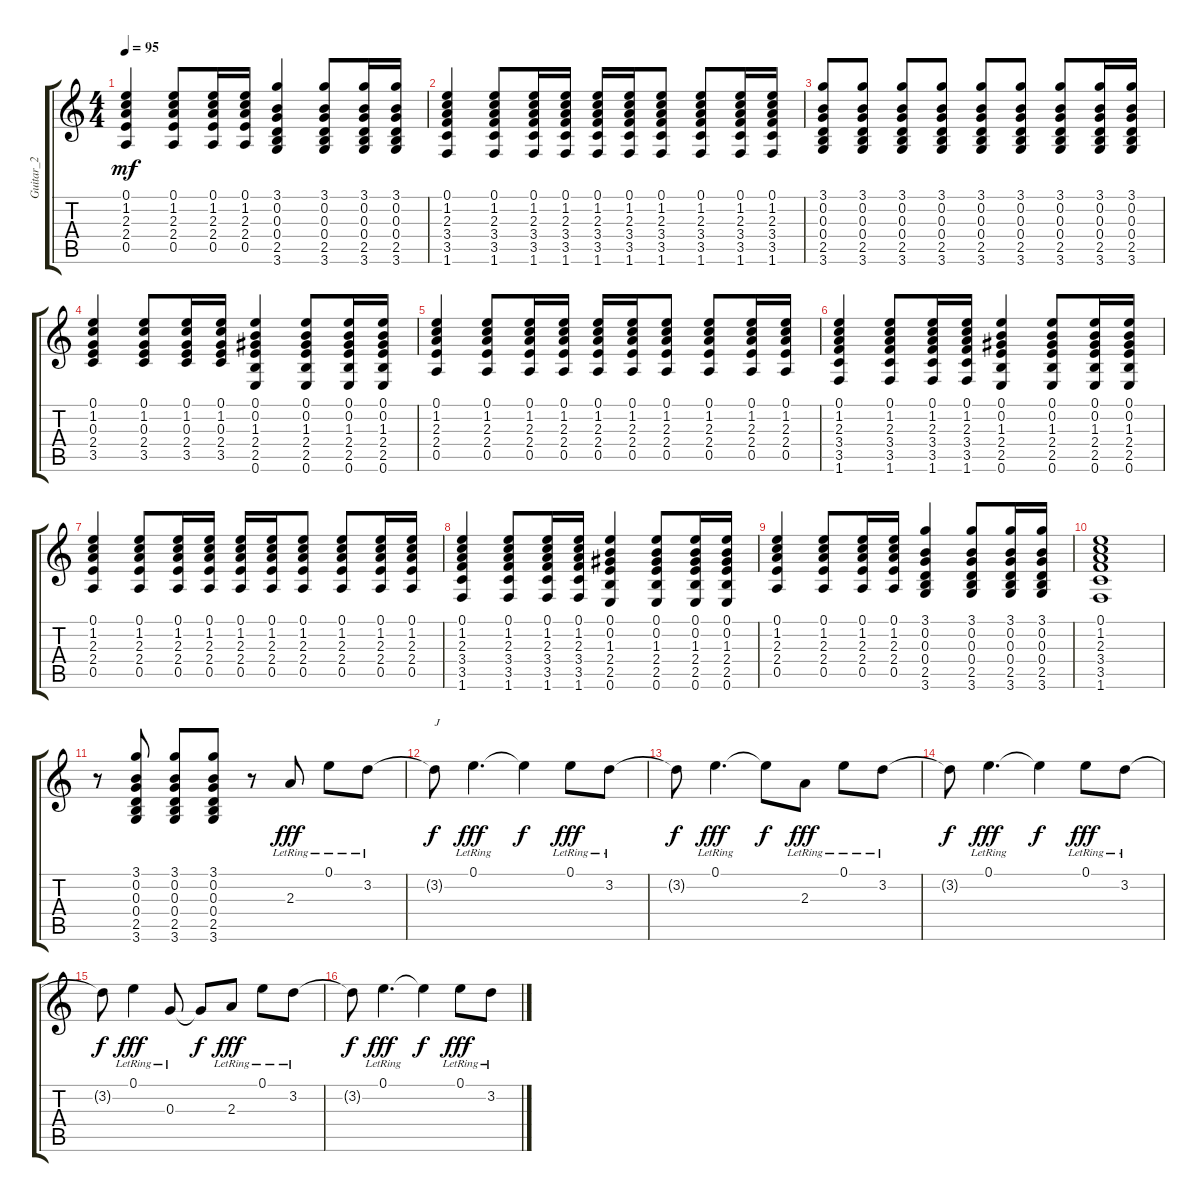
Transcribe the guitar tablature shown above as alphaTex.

\track ("Guitar_2" "Guitar_2") {instrument acousticguitarsteel}
\staff {score tabs}
\tuning (E4 B3 G3 D3 A2 E2) {hide}
\ts (4 4)
\tempo 95
\clef g2
\ks c
(0.1 1.2 2.3 2.4 0.5).4{dy mf} (0.1 1.2 2.3 2.4 0.5).8 (0.1 1.2 2.3 2.4 0.5).16 (0.1 1.2 2.3 2.4 0.5).16 (3.1 0.2 0.3 0.4 2.5 3.6).4 (3.1 0.2 0.3 0.4 2.5 3.6).8 (3.1 0.2 0.3 0.4 2.5 3.6).16 (3.1 0.2 0.3 0.4 2.5 3.6).16 |
(0.1 1.2 2.3 3.4 3.5 1.6).4 (0.1 1.2 2.3 3.4 3.5 1.6).8 (0.1 1.2 2.3 3.4 3.5 1.6).16 (0.1 1.2 2.3 3.4 3.5 1.6).16 (0.1 1.2 2.3 3.4 3.5 1.6).16 (0.1 1.2 2.3 3.4 3.5 1.6).16 (0.1 1.2 2.3 3.4 3.5 1.6).8 (0.1 1.2 2.3 3.4 3.5 1.6).8 (0.1 1.2 2.3 3.4 3.5 1.6).16 (0.1 1.2 2.3 3.4 3.5 1.6).16 |
(3.1 0.2 0.3 0.4 2.5 3.6).8 (3.1 0.2 0.3 0.4 2.5 3.6).8 (3.1 0.2 0.3 0.4 2.5 3.6).8 (3.1 0.2 0.3 0.4 2.5 3.6).8 (3.1 0.2 0.3 0.4 2.5 3.6).8 (3.1 0.2 0.3 0.4 2.5 3.6).8 (3.1 0.2 0.3 0.4 2.5 3.6).8 (3.1 0.2 0.3 0.4 2.5 3.6).16 (3.1 0.2 0.3 0.4 2.5 3.6).16 |
(0.1 1.2 0.3 2.4 3.5).4 (0.1 1.2 0.3 2.4 3.5).8 (0.1 1.2 0.3 2.4 3.5).16 (0.1 1.2 0.3 2.4 3.5).16 (0.1 0.2 1.3 2.4 2.5 0.6).4 (0.1 0.2 1.3 2.4 2.5 0.6).8 (0.1 0.2 1.3 2.4 2.5 0.6).16 (0.1 0.2 1.3 2.4 2.5 0.6).16 |
(0.1 1.2 2.3 2.4 0.5).4 (0.1 1.2 2.3 2.4 0.5).8 (0.1 1.2 2.3 2.4 0.5).16 (0.1 1.2 2.3 2.4 0.5).16 (0.1 1.2 2.3 2.4 0.5).16 (0.1 1.2 2.3 2.4 0.5).16 (0.1 1.2 2.3 2.4 0.5).8 (0.1 1.2 2.3 2.4 0.5).8 (0.1 1.2 2.3 2.4 0.5).16 (0.1 1.2 2.3 2.4 0.5).16 |
(0.1 1.2 2.3 3.4 3.5 1.6).4 (0.1 1.2 2.3 3.4 3.5 1.6).8 (0.1 1.2 2.3 3.4 3.5 1.6).16 (0.1 1.2 2.3 3.4 3.5 1.6).16 (0.1 0.2 1.3 2.4 2.5 0.6).4 (0.1 0.2 1.3 2.4 2.5 0.6).8 (0.1 0.2 1.3 2.4 2.5 0.6).16 (0.1 0.2 1.3 2.4 2.5 0.6).16 |
(0.1 1.2 2.3 2.4 0.5).4 (0.1 1.2 2.3 2.4 0.5).8 (0.1 1.2 2.3 2.4 0.5).16 (0.1 1.2 2.3 2.4 0.5).16 (0.1 1.2 2.3 2.4 0.5).16 (0.1 1.2 2.3 2.4 0.5).16 (0.1 1.2 2.3 2.4 0.5).8 (0.1 1.2 2.3 2.4 0.5).8 (0.1 1.2 2.3 2.4 0.5).16 (0.1 1.2 2.3 2.4 0.5).16 |
(0.1 1.2 2.3 3.4 3.5 1.6).4 (0.1 1.2 2.3 3.4 3.5 1.6).8 (0.1 1.2 2.3 3.4 3.5 1.6).16 (0.1 1.2 2.3 3.4 3.5 1.6).16 (0.1 0.2 1.3 2.4 2.5 0.6).4 (0.1 0.2 1.3 2.4 2.5 0.6).8 (0.1 0.2 1.3 2.4 2.5 0.6).16 (0.1 0.2 1.3 2.4 2.5 0.6).16 |
(0.1 1.2 2.3 2.4 0.5).4 (0.1 1.2 2.3 2.4 0.5).8 (0.1 1.2 2.3 2.4 0.5).16 (0.1 1.2 2.3 2.4 0.5).16 (3.1 0.2 0.3 0.4 2.5 3.6).4 (3.1 0.2 0.3 0.4 2.5 3.6).8 (3.1 0.2 0.3 0.4 2.5 3.6).16 (3.1 0.2 0.3 0.4 2.5 3.6).16 |
(0.1 1.2 2.3 3.4 3.5 1.6).1 |
r.8 (3.1 0.2 0.3 0.4 2.5 3.6).8 (3.1 0.2 0.3 0.4 2.5 3.6).8 (3.1 0.2 0.3 0.4 2.5 3.6).8 r.8{volume 14 instrument acousticguitarsteel} 2.3{lr}.8{dy fff} 0.1{lr}.8 3.2{lr}.8 |
3.2{t}.8{txt "J" dy f} 0.1{lr}.4{d dy fff} 0.1{t}.4{dy f} 0.1{lr}.8{dy fff} 3.2{lr}.8 |
3.2{t}.8{dy f} 0.1{lr}.4{d dy fff} 0.1{t}.8{dy f} 2.3{lr}.8{dy fff} 0.1{lr}.8 3.2{lr}.8 |
3.2{t}.8{dy f} 0.1{lr}.4{d dy fff} 0.1{t}.4{dy f} 0.1{lr}.8{dy fff} 3.2{lr}.8 |
3.2{t}.8{dy f} 0.1{lr}.4{dy fff} 0.3{lr}.8 0.3{t}.8{dy f} 2.3{lr}.8{dy fff} 0.1{lr}.8 3.2{lr}.8 |
3.2{t}.8{dy f} 0.1{lr}.4{d dy fff} 0.1{t}.4{dy f} 0.1{lr}.8{dy fff} 3.2{lr}.8
